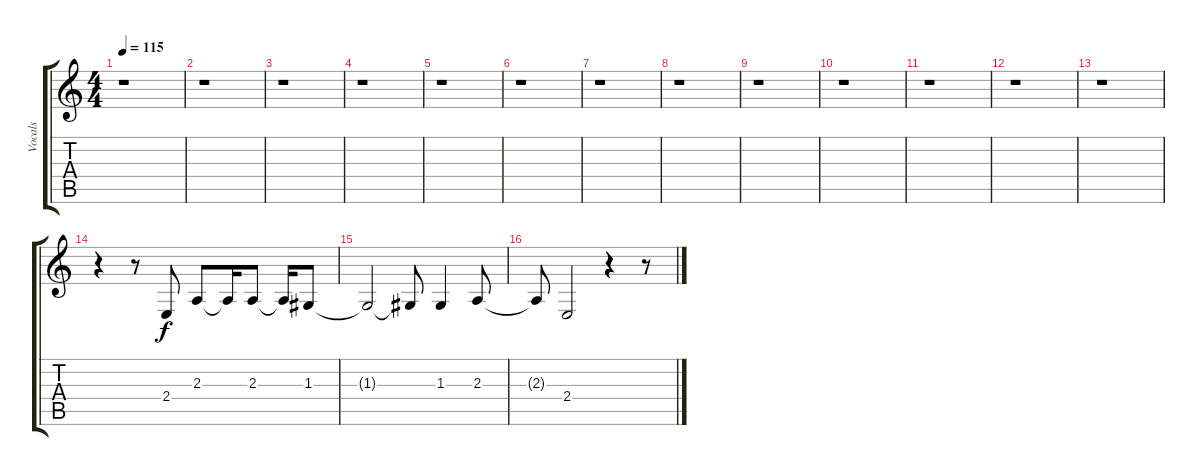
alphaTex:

\track ("Vocals" "Vocals") {instrument lead6voice}
\staff {score tabs}
\tuning (E4 B3 G3 D3 A2 D2) {hide}
\ts (4 4)
\tempo 115
\clef g2
\ks c
r.1{dy f} |
r.1 |
r.1 |
r.1 |
r.1 |
r.1 |
r.1 |
r.1 |
r.1 |
r.1 |
r.1 |
r.1 |
r.1 |
r.4 r.8 2.4.8 2.3.8 2.3{t}.16 2.3.8 2.3{t}.16 1.3.8 |
1.3{t}.2 1.3{t}.8 1.3.4 2.3.8 |
2.3{t}.8 2.4.2 r.4 r.8
